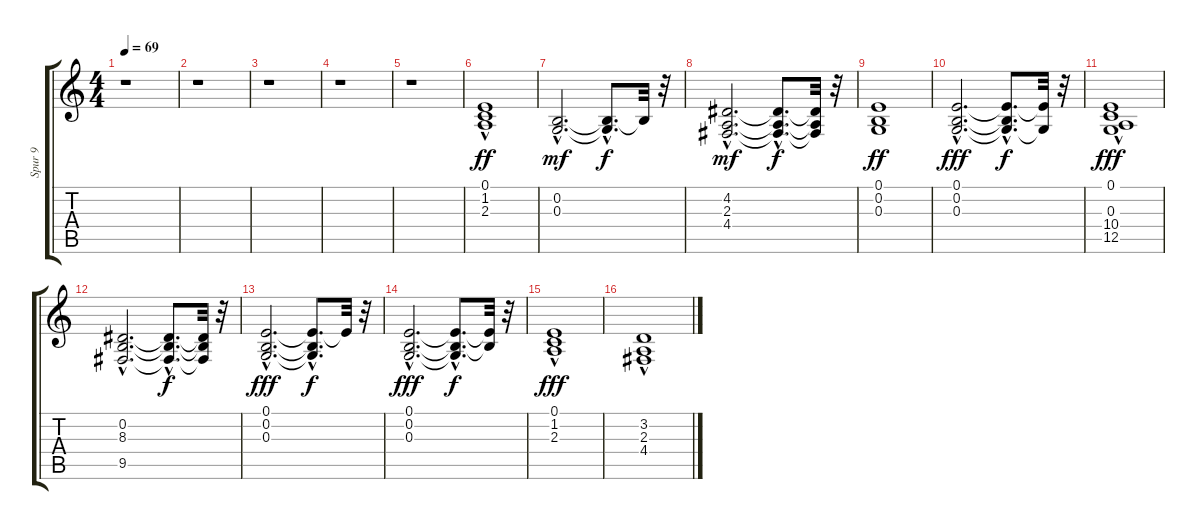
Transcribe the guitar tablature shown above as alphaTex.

\track ("Spur 9" "Spur 9") {instrument pad4choir}
\staff {score tabs}
\tuning (E4 B3 G3 D3 A2 E2) {hide}
\ts (4 4)
\tempo 69
\clef g2
\ks c
r.1{dy ff instrument pad4choir} |
r.1 |
r.1 |
r.1 |
r.1 |
(0.1 1.2 2.3{hac}).1 |
(0.2{hac} 0.3{hac}).2{d dy mf} (0.2{hac t} 0.3{hac t}).8{d dy f} 0.2{t}.32 r.32 |
(4.2{hac} 2.3{hac} 4.4{hac}).2{d dy mf} (4.2{hac t} 2.3{hac t} 4.4{hac t}).8{d dy f} (4.2{t} 2.3{t} 4.4{t}).32 r.32 |
(0.1 0.2 0.3).1{dy ff} |
(0.1{hac} 0.2{hac} 0.3{hac}).2{d dy fff} (0.1{hac t} 0.2{hac t} 0.3{hac t}).8{d dy f} (0.1{t} 0.3{t}).32 r.32 |
(0.1 0.3{hac} 10.4{hac} 12.5{hac}).1{dy fff} |
(0.2{hac} 8.3{hac} 9.5{hac}).2{d} (0.2{hac t} 8.3{hac t} 9.5{hac t}).8{d dy f} (0.2{t} 8.3{t} 9.5{t}).32 r.32 |
(0.1{hac} 0.2{hac} 0.3{hac}).2{d dy fff} (0.1{hac t} 0.2{hac t} 0.3{hac t}).8{d dy f} 0.1{t}.32 r.32 |
(0.1{hac} 0.2{hac} 0.3{hac}).2{d dy fff} (0.1{hac t} 0.2{hac t} 0.3{hac t}).8{d dy f} (0.1{t} 0.2{t}).32 r.32 |
(0.1{hac} 1.2 2.3).1{dy fff} |
(3.2 2.3{hac} 4.4{hac}).1
